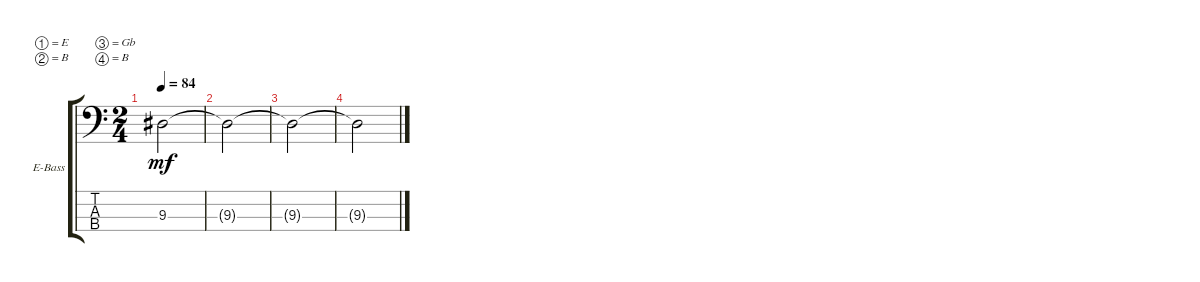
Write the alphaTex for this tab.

\bracketExtendMode groupsimilarinstruments
\firstSystemTrackNameOrientation horizontal
\otherSystemsTrackNameOrientation horizontal
\track ("Track 2" "E-Bass") {instrument electricbassfinger}
\staff {score tabs}
\tuning (E2 B1 Gb1 B0)
\ts (2 4)
\tempo 84
\clef f4
\ks c
9.3{t}.2{dy mf} |
9.3{t}.2 |
9.3{t}.2 |
9.3{t}.2
